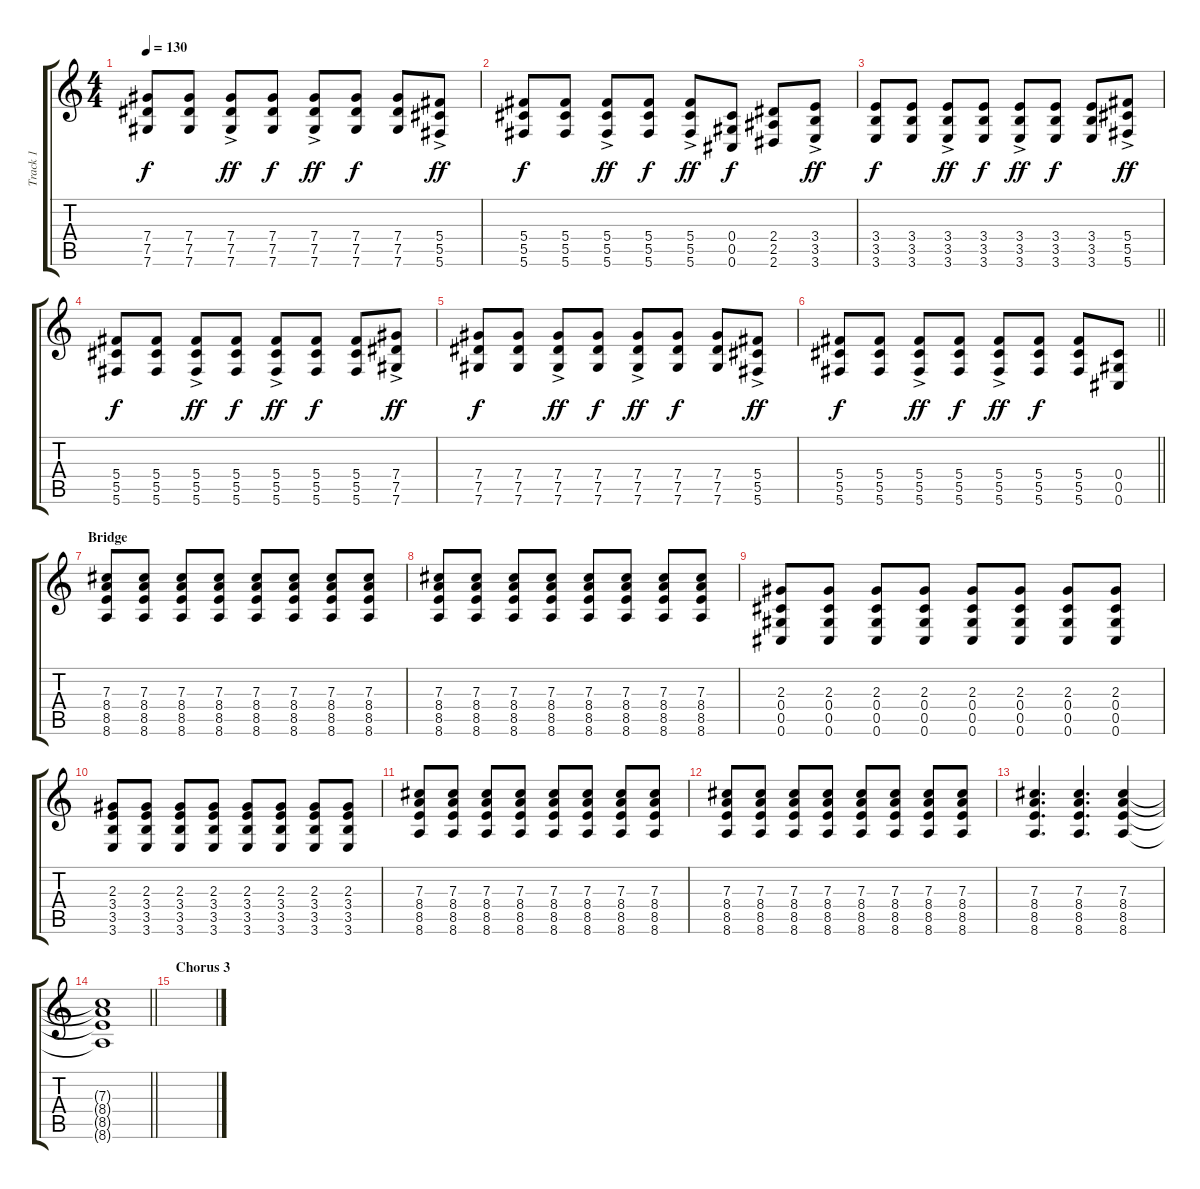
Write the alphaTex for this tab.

\track ("Track 1" "Track 1") {instrument acousticguitarsteel}
\staff {score tabs}
\tuning (Eb4 Bb3 Gb3 Db3 Ab2 Db2) {hide}
\ts (4 4)
\tempo 130
\clef g2
\ks c
(7.4 7.5 7.6).8{dy f} (7.4 7.5 7.6).8 (7.4{ac} 7.5 7.6).8{dy ff} (7.4 7.5 7.6).8{dy f} (7.4{ac} 7.5 7.6).8{dy ff} (7.4 7.5 7.6).8{dy f} (7.4 7.5 7.6).8 (5.4{ac} 5.5 5.6).8{dy ff} |
(5.4 5.5 5.6).8{dy f} (5.4 5.5 5.6).8 (5.4 5.5 5.6{ac}).8{dy ff} (5.4 5.5 5.6).8{dy f} (5.4{ac} 5.5 5.6).8{dy ff} (0.4 0.5 0.6).8{dy f} (2.4 2.5 2.6).8 (3.4{ac} 3.5 3.6).8{dy ff} |
(3.4 3.5 3.6).8{dy f} (3.4 3.5 3.6).8 (3.4{ac} 3.5 3.6).8{dy ff} (3.4 3.5 3.6).8{dy f} (3.4{ac} 3.5 3.6).8{dy ff} (3.4 3.5 3.6).8{dy f} (3.4 3.5 3.6).8 (5.4{ac} 5.5 5.6).8{dy ff} |
(5.4 5.5 5.6).8{dy f} (5.4 5.5 5.6).8 (5.4{ac} 5.5 5.6).8{dy ff} (5.4 5.5 5.6).8{dy f} (5.4{ac} 5.5 5.6).8{dy ff} (5.4 5.5 5.6).8{dy f} (5.4 5.5 5.6).8 (7.4{ac} 7.5 7.6).8{dy ff} |
(7.4 7.5 7.6).8{dy f} (7.4 7.5 7.6).8 (7.4{ac} 7.5 7.6).8{dy ff} (7.4 7.5 7.6).8{dy f} (7.4{ac} 7.5 7.6).8{dy ff} (7.4 7.5 7.6).8{dy f} (7.4 7.5 7.6).8 (5.4{ac} 5.5 5.6).8{dy ff} |
\barLineRight lightlight
(5.4 5.5 5.6).8{dy f} (5.4 5.5 5.6).8 (5.4{ac} 5.5 5.6).8{dy ff} (5.4 5.5 5.6).8{dy f} (5.4{ac} 5.5 5.6).8{dy ff} (5.4 5.5 5.6).8{dy f} (5.4 5.5 5.6).8 (0.4 0.5 0.6).8 |
\section ("" "Bridge")
(7.3 8.4 8.5 8.6).8 (7.3 8.4 8.5 8.6).8 (7.3 8.4 8.5 8.6).8 (7.3 8.4 8.5 8.6).8 (7.3 8.4 8.5 8.6).8 (7.3 8.4 8.5 8.6).8 (7.3 8.4 8.5 8.6).8 (7.3 8.4 8.5 8.6).8 |
(7.3 8.4 8.5 8.6).8 (7.3 8.4 8.5 8.6).8 (7.3 8.4 8.5 8.6).8 (7.3 8.4 8.5 8.6).8 (7.3 8.4 8.5 8.6).8 (7.3 8.4 8.5 8.6).8 (7.3 8.4 8.5 8.6).8 (7.3 8.4 8.5 8.6).8 |
(2.3 0.4 0.5 0.6).8 (2.3 0.4 0.5 0.6).8 (2.3 0.4 0.5 0.6).8 (2.3 0.4 0.5 0.6).8 (2.3 0.4 0.5 0.6).8 (2.3 0.4 0.5 0.6).8 (2.3 0.4 0.5 0.6).8 (2.3 0.4 0.5 0.6).8 |
(2.3 3.4 3.5 3.6).8 (2.3 3.4 3.5 3.6).8 (2.3 3.4 3.5 3.6).8 (2.3 3.4 3.5 3.6).8 (2.3 3.4 3.5 3.6).8 (2.3 3.4 3.5 3.6).8 (2.3 3.4 3.5 3.6).8 (2.3 3.4 3.5 3.6).8 |
(7.3 8.4 8.5 8.6).8 (7.3 8.4 8.5 8.6).8 (7.3 8.4 8.5 8.6).8 (7.3 8.4 8.5 8.6).8 (7.3 8.4 8.5 8.6).8 (7.3 8.4 8.5 8.6).8 (7.3 8.4 8.5 8.6).8 (7.3 8.4 8.5 8.6).8 |
(7.3 8.4 8.5 8.6).8 (7.3 8.4 8.5 8.6).8 (7.3 8.4 8.5 8.6).8 (7.3 8.4 8.5 8.6).8 (7.3 8.4 8.5 8.6).8 (7.3 8.4 8.5 8.6).8 (7.3 8.4 8.5 8.6).8 (7.3 8.4 8.5 8.6).8 |
(7.3 8.4 8.5 8.6).4{d} (7.3 8.4 8.5 8.6).4{d} (7.3 8.4 8.5 8.6).4 |
\barLineRight lightlight
(7.3{t} 8.4{t} 8.5{t} 8.6{t}).1 |
\section ("" "Chorus 3")
